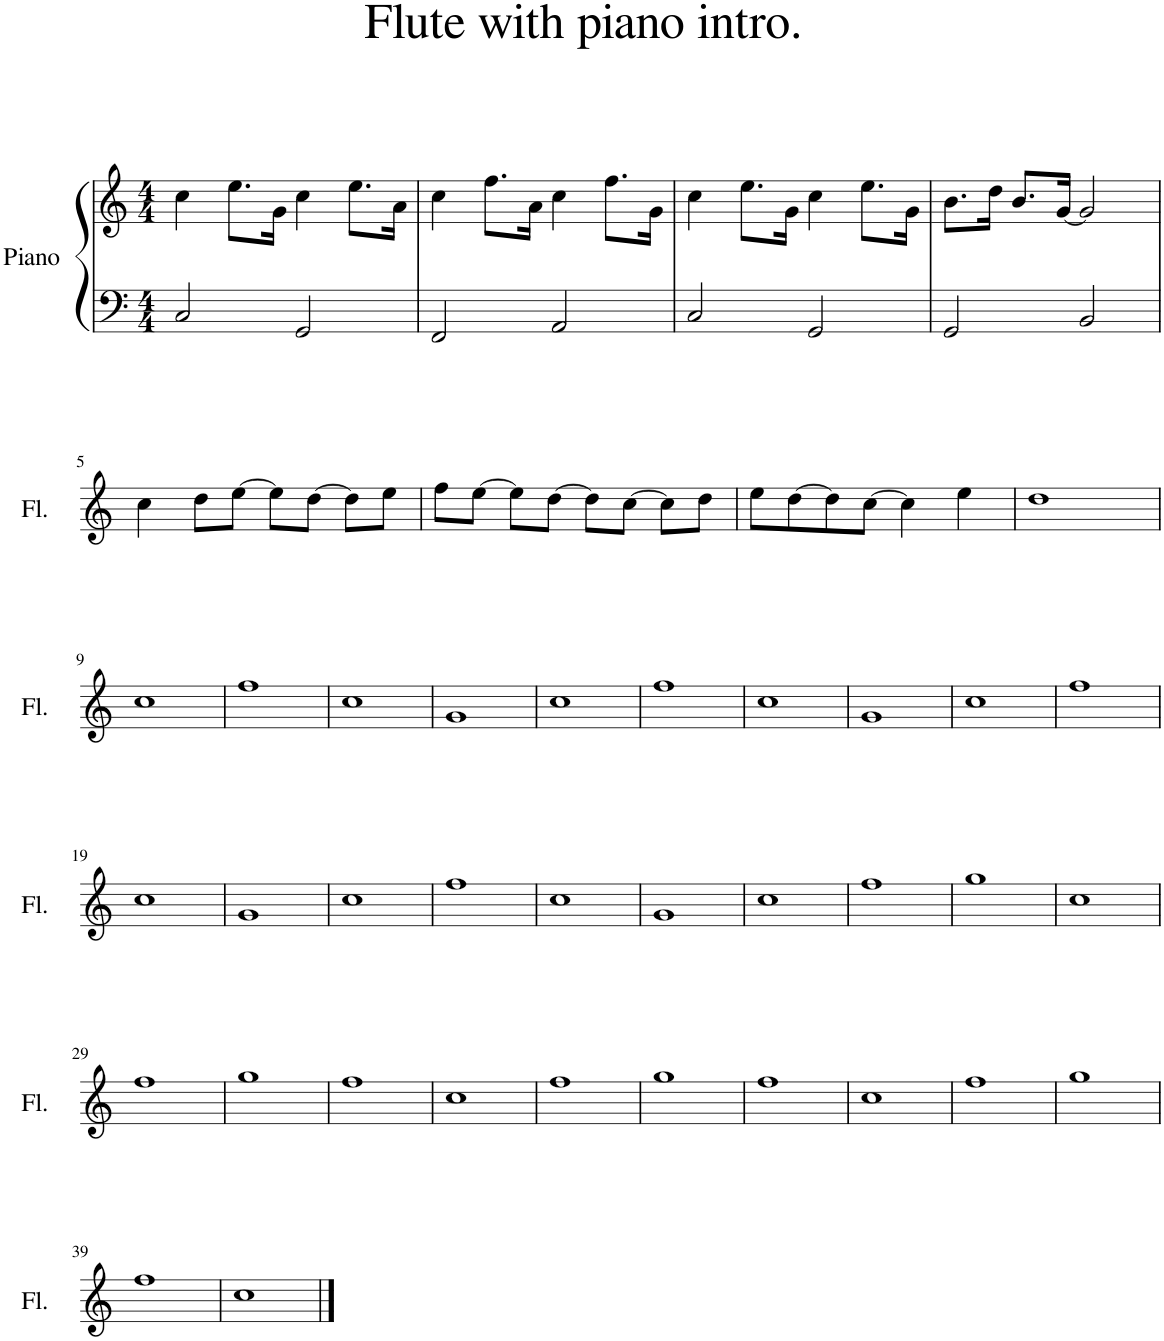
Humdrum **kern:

**kern	**kern	**kern
*part2	*part1	*part1
*staff3	*staff2	*staff1
*I"Flute	*I"Piano	*
*I'Fl.	*I'Pno.	*
*stria5	*	*
*clefG2	*clefF4	*clefG2
*k[]	*k[]	*k[]
*M4/4	*M4/4	*M4/4
=1	=1	=1
1r	2C/	4cc\
.	.	8.ee\L
.	.	16g\Jk
.	2GG/	4cc\
.	.	8.ee\L
.	.	16a\Jk
=2	=2	=2
1r	2FF/	4cc\
.	.	8.ff\L
.	.	16a\Jk
.	2AA/	4cc\
.	.	8.ff\L
.	.	16g\Jk
=3	=3	=3
1r	2C/	4cc\
.	.	8.ee\L
.	.	16g\Jk
.	2GG/	4cc\
.	.	8.ee\L
.	.	16g\Jk
=4	=4	=4
1r	2GG/	8.b\L
.	.	16dd\Jk
.	.	8.b/L
.	.	[16g/Jk
.	2BB/	2g/]
!!LO:LB:g=z
=5	=5	=5
4cc\	1r	1r
8dd\L	.	.
[8ee\J	.	.
8ee\L]	.	.
[8dd\J	.	.
8dd\L]	.	.
8ee\J	.	.
=6	=6	=6
8ff\L	1r	1r
[8ee\J	.	.
8ee\L]	.	.
[8dd\J	.	.
8dd\L]	.	.
[8cc\J	.	.
8cc\L]	.	.
8dd\J	.	.
=7	=7	=7
8ee\L	1r	1r
[8dd\	.	.
8dd\]	.	.
[8cc\J	.	.
4cc\]	.	.
4ee\	.	.
=8	=8	=8
1dd	1r	1r
!!LO:LB:g=z
=9	=9	=9
1cc	1r	1r
=10	=10	=10
1ff	1r	1r
=11	=11	=11
1cc	1r	1r
=12	=12	=12
1g	1r	1r
=13	=13	=13
1cc	1r	1r
=14	=14	=14
1ff	1r	1r
=15	=15	=15
1cc	1r	1r
=16	=16	=16
1g	1r	1r
=17	=17	=17
1cc	1r	1r
=18	=18	=18
1ff	1r	1r
!!LO:LB:g=z
=19	=19	=19
1cc	1r	1r
=20	=20	=20
1g	1r	1r
=21	=21	=21
1cc	1r	1r
=22	=22	=22
1ff	1r	1r
=23	=23	=23
1cc	1r	1r
=24	=24	=24
1g	1r	1r
=25	=25	=25
1cc	1r	1r
=26	=26	=26
1ff	1r	1r
=27	=27	=27
1gg	1r	1r
=28	=28	=28
1cc	1r	1r
!!LO:LB:g=z
=29	=29	=29
1ff	1r	1r
=30	=30	=30
1gg	1r	1r
=31	=31	=31
1ff	1r	1r
=32	=32	=32
1cc	1r	1r
=33	=33	=33
1ff	1r	1r
=34	=34	=34
1gg	1r	1r
=35	=35	=35
1ff	1r	1r
=36	=36	=36
1cc	1r	1r
=37	=37	=37
1ff	1r	1r
=38	=38	=38
1gg	1r	1r
!!LO:LB:g=z
=39	=39	=39
1ff	1r	1r
=40	=40	=40
1cc	1r	1r
==	==	==
*-	*-	*-
